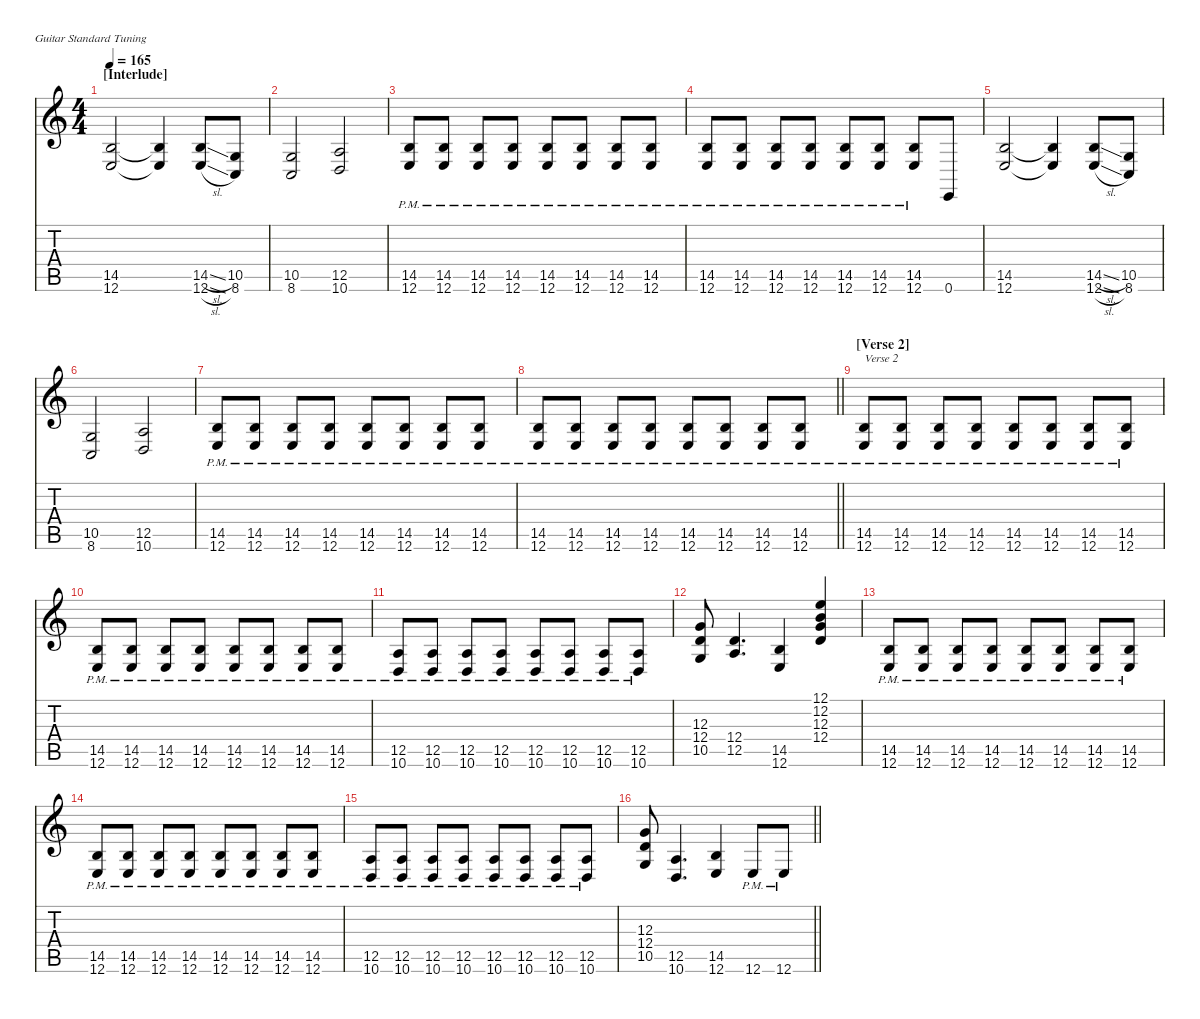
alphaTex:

\defaultSystemsLayout 4
\hideDynamics
\bracketExtendMode nobrackets
\singleTrackTrackNamePolicy hidden
\multiTrackTrackNamePolicy hidden
\firstSystemTrackNameMode fullname
\firstSystemTrackNameOrientation horizontal
\otherSystemsTrackNameOrientation horizontal
\track ("rhythm guitar 2" "led.synth.") {instrument lead1square}
\staff {score tabs}
\tuning (E4 B3 G3 D3 A2 E2)
\ts (4 4)
\section ("" "[Interlude]")
\tempo 165
\clef g2
\ks c
(14.5 12.6).2{dy f beam Up} (14.5{t} 12.6{t}).4{beam Up} (14.5{sl} 12.6{sl}).8{beam Up} (10.5 8.6).8{beam Up} |
(10.5 8.6).2{beam Up} (12.5 10.6).2{beam Up} |
(14.5{pm} 12.6).8{beam Up} (14.5{pm} 12.6).8{beam Up} (14.5{pm} 12.6).8{beam Up} (14.5{pm} 12.6).8{beam Up} (14.5{pm} 12.6).8{beam Up} (14.5{pm} 12.6).8{beam Up} (14.5{pm} 12.6).8{beam Up} (14.5{pm} 12.6).8{beam Up} |
(14.5{pm} 12.6).8{beam Up} (14.5{pm} 12.6).8{beam Up} (14.5{pm} 12.6).8{beam Up} (14.5{pm} 12.6).8{beam Up} (14.5{pm} 12.6).8{beam Up} (14.5{pm} 12.6).8{beam Up} (14.5{pm} 12.6).8{beam Up} 0.6.8{beam Up} |
(14.5 12.6).2{beam Up} (14.5{t} 12.6{t}).4{beam Up} (14.5{sl} 12.6{sl}).8{beam Up} (10.5 8.6).8{beam Up} |
(10.5 8.6).2{beam Up} (12.5 10.6).2{beam Up} |
(14.5{pm} 12.6).8{beam Up} (14.5{pm} 12.6).8{beam Up} (14.5{pm} 12.6).8{beam Up} (14.5{pm} 12.6).8{beam Up} (14.5{pm} 12.6).8{beam Up} (14.5{pm} 12.6).8{beam Up} (14.5{pm} 12.6).8{beam Up} (14.5{pm} 12.6).8{beam Up} |
\barLineRight lightlight
(14.5{pm} 12.6).8{beam Up} (14.5{pm} 12.6).8{beam Up} (14.5{pm} 12.6).8{beam Up} (14.5{pm} 12.6).8{beam Up} (14.5{pm} 12.6).8{beam Up} (14.5{pm} 12.6).8{beam Up} (14.5{pm} 12.6).8{beam Up} (14.5{pm} 12.6).8{beam Up} |
\section ("" "[Verse 2]")
(14.5{pm} 12.6).8{txt "Verse 2" beam Up} (14.5{pm} 12.6).8{beam Up} (14.5{pm} 12.6).8{beam Up} (14.5{pm} 12.6).8{beam Up} (14.5{pm} 12.6).8{beam Up} (14.5{pm} 12.6).8{beam Up} (14.5{pm} 12.6).8{beam Up} (14.5{pm} 12.6).8{beam Up} |
(14.5{pm} 12.6).8{beam Up} (14.5{pm} 12.6).8{beam Up} (14.5{pm} 12.6).8{beam Up} (14.5{pm} 12.6).8{beam Up} (14.5{pm} 12.6).8{beam Up} (14.5{pm} 12.6).8{beam Up} (14.5{pm} 12.6).8{beam Up} (14.5{pm} 12.6).8{beam Up} |
(12.5{pm} 10.6).8{beam Up} (12.5{pm} 10.6).8{beam Up} (12.5{pm} 10.6).8{beam Up} (12.5{pm} 10.6).8{beam Up} (12.5{pm} 10.6).8{beam Up} (12.5{pm} 10.6).8{beam Up} (12.5{pm} 10.6).8{beam Up} (12.5{pm} 10.6).8{beam Up} |
(12.3 12.4 10.5).8{beam Up} (12.4 12.5).4{d beam Up} (14.5 12.6).4{beam Up} (12.1 12.2 12.3 12.4).4{beam Up} |
(14.5{pm} 12.6).8{beam Up} (14.5{pm} 12.6).8{beam Up} (14.5{pm} 12.6).8{beam Up} (14.5{pm} 12.6).8{beam Up} (14.5{pm} 12.6).8{beam Up} (14.5{pm} 12.6).8{beam Up} (14.5{pm} 12.6).8{beam Up} (14.5{pm} 12.6).8{beam Up} |
(14.5{pm} 12.6).8{beam Up} (14.5{pm} 12.6).8{beam Up} (14.5{pm} 12.6).8{beam Up} (14.5{pm} 12.6).8{beam Up} (14.5{pm} 12.6).8{beam Up} (14.5{pm} 12.6).8{beam Up} (14.5{pm} 12.6).8{beam Up} (14.5{pm} 12.6).8{beam Up} |
(12.5{pm} 10.6).8{beam Up} (12.5{pm} 10.6).8{beam Up} (12.5{pm} 10.6).8{beam Up} (12.5{pm} 10.6).8{beam Up} (12.5{pm} 10.6).8{beam Up} (12.5{pm} 10.6).8{beam Up} (12.5{pm} 10.6).8{beam Up} (12.5{pm} 10.6).8{beam Up} |
\barLineRight lightlight
(12.3 12.4 10.5).8{beam Up} (12.5 10.6).4{d beam Up} (14.5 12.6).4{beam Up} 12.6{pm}.8{beam Up} 12.6{pm}.8{beam Up}
